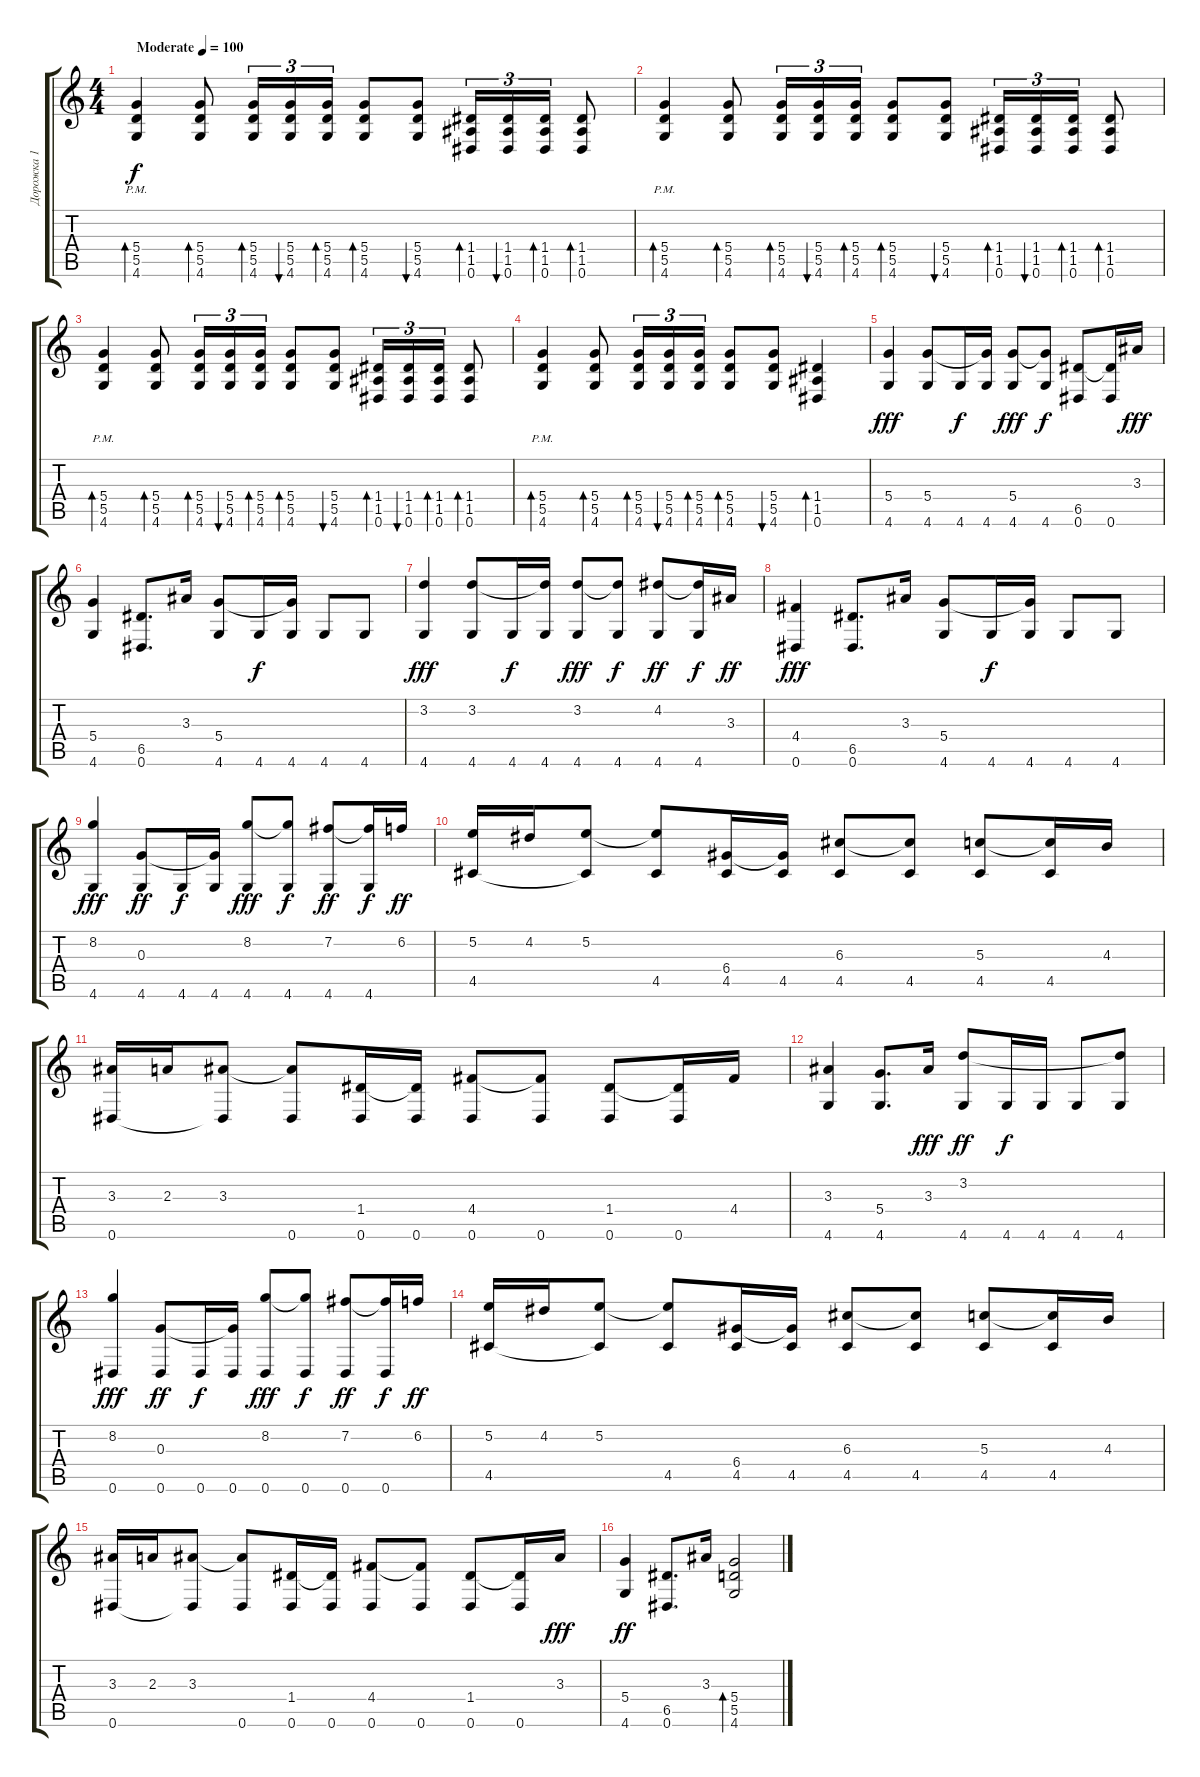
\track ("Дорожка 1" "Дорожка 1") {instrument acousticguitarsteel}
\staff {score tabs}
\tuning (E4 B3 G3 D3 A2 Eb2) {hide}
\ts (4 4)
\tempo (100 "Moderate")
\clef g2
\ks c
(5.4{pm} 5.5{pm} 4.6{pm}).4{bd 60 dy f instrument acousticguitarsteel} (5.4 5.5 4.6).8{bd 60} (5.4 5.5 4.6).16{tu (3 2) bd 60} (5.4 5.5 4.6).16{tu (3 2) bu 60} (5.4 5.5 4.6).16{tu (3 2) bd 60} (5.4 5.5 4.6).8{bd 60} (5.4 5.5 4.6).8{bu 60} (1.4 1.5 0.6).16{tu (3 2) bd 60} (1.4 1.5 0.6).16{tu (3 2) bu 60} (1.4 1.5 0.6).16{tu (3 2) bd 60} (1.4 1.5 0.6).8{bd 60} |
(5.4{pm} 5.5{pm} 4.6{pm}).4{bd 60} (5.4 5.5 4.6).8{bd 60} (5.4 5.5 4.6).16{tu (3 2) bd 60} (5.4 5.5 4.6).16{tu (3 2) bu 60} (5.4 5.5 4.6).16{tu (3 2) bd 60} (5.4 5.5 4.6).8{bd 60} (5.4 5.5 4.6).8{bu 60} (1.4 1.5 0.6).16{tu (3 2) bd 60} (1.4 1.5 0.6).16{tu (3 2) bu 60} (1.4 1.5 0.6).16{tu (3 2) bd 60} (1.4 1.5 0.6).8{bd 60} |
(5.4{pm} 5.5{pm} 4.6{pm}).4{bd 60} (5.4 5.5 4.6).8{bd 60} (5.4 5.5 4.6).16{tu (3 2) bd 60} (5.4 5.5 4.6).16{tu (3 2) bu 60} (5.4 5.5 4.6).16{tu (3 2) bd 60} (5.4 5.5 4.6).8{bd 60} (5.4 5.5 4.6).8{bu 60} (1.4 1.5 0.6).16{tu (3 2) bd 60} (1.4 1.5 0.6).16{tu (3 2) bu 60} (1.4 1.5 0.6).16{tu (3 2) bd 60} (1.4 1.5 0.6).8{bd 60} |
(5.4{pm} 5.5{pm} 4.6{pm}).4{bd 60} (5.4 5.5 4.6).8{bd 60} (5.4 5.5 4.6).16{tu (3 2) bd 60} (5.4 5.5 4.6).16{tu (3 2) bu 60} (5.4 5.5 4.6).16{tu (3 2) bd 60} (5.4 5.5 4.6).8{bd 60} (5.4 5.5 4.6).8{bu 60} (1.4 1.5 0.6).4{bd 60} |
(5.4 4.6).4{dy fff} (5.4 4.6).8 4.6.16{dy f} (5.4{t} 4.6).16 (5.4 4.6).8{dy fff} (5.4{t} 4.6).8{dy f} (6.5 0.6).8 (6.5{t} 0.6).16 3.3.16{dy fff} |
(5.4 4.6).4 (6.5 0.6).8{d} 3.3.16 (5.4 4.6).8 4.6.16{dy f} (5.4{t} 4.6).16 4.6.8 4.6.8 |
(3.2 4.6).4{dy fff} (3.2 4.6).8 4.6.16{dy f} (3.2{t} 4.6).16 (3.2 4.6).8{dy fff} (3.2{t} 4.6).8{dy f} (4.2 4.6).8{dy ff} (4.2{t} 4.6).16{dy f} 3.3.16{dy ff} |
(4.4 0.6).4{dy fff} (6.5 0.6).8{d} 3.3.16 (5.4 4.6).8 4.6.16{dy f} (5.4{t} 4.6).16 4.6.8 4.6.8 |
(8.2 4.6).4{dy fff} (0.3 4.6).8{dy ff} 4.6.16{dy f} (0.3{t} 4.6).16 (8.2 4.6).8{dy fff} (8.2{t} 4.6).8{dy f} (7.2 4.6).8{dy ff} (7.2{t} 4.6).16{dy f} 6.2.16{dy ff} |
(5.2 4.5).16 4.2.16 (5.2 4.5{t}).8 (5.2{t} 4.5).8 (6.4 4.5).16 (6.4{t} 4.5).16 (6.3 4.5).8 (6.3{t} 4.5).8 (5.3 4.5).8 (5.3{t} 4.5).16 4.3.16 |
(3.3 0.6).16 2.3.16 (3.3 0.6{t}).8 (3.3{t} 0.6).8 (1.4 0.6).16 (1.4{t} 0.6).16 (4.4 0.6).8 (4.4{t} 0.6).8 (1.4 0.6).8 (1.4{t} 0.6).16 4.4.16 |
(3.3 4.6).4 (5.4 4.6).8{d} 3.3.16{dy fff} (3.2 4.6).8{dy ff} 4.6.16{dy f} 4.6.16 4.6.8 (3.2{t} 4.6).8 |
(8.2 0.6).4{dy fff} (0.3 0.6).8{dy ff} 0.6.16{dy f} (0.3{t} 0.6).16 (8.2 0.6).8{dy fff} (8.2{t} 0.6).8{dy f} (7.2 0.6).8{dy ff} (7.2{t} 0.6).16{dy f} 6.2.16{dy ff} |
(5.2 4.5).16 4.2.16 (5.2 4.5{t}).8 (5.2{t} 4.5).8 (6.4 4.5).16 (6.4{t} 4.5).16 (6.3 4.5).8 (6.3{t} 4.5).8 (5.3 4.5).8 (5.3{t} 4.5).16 4.3.16 |
(3.3 0.6).16 2.3.16 (3.3 0.6{t}).8 (3.3{t} 0.6).8 (1.4 0.6).16 (1.4{t} 0.6).16 (4.4 0.6).8 (4.4{t} 0.6).8 (1.4 0.6).8 (1.4{t} 0.6).16 3.3.16{dy fff} |
(5.4 4.6).4{dy ff} (6.5 0.6).8{d} 3.3.16 (5.4 5.5 4.6).2{bd 60}
